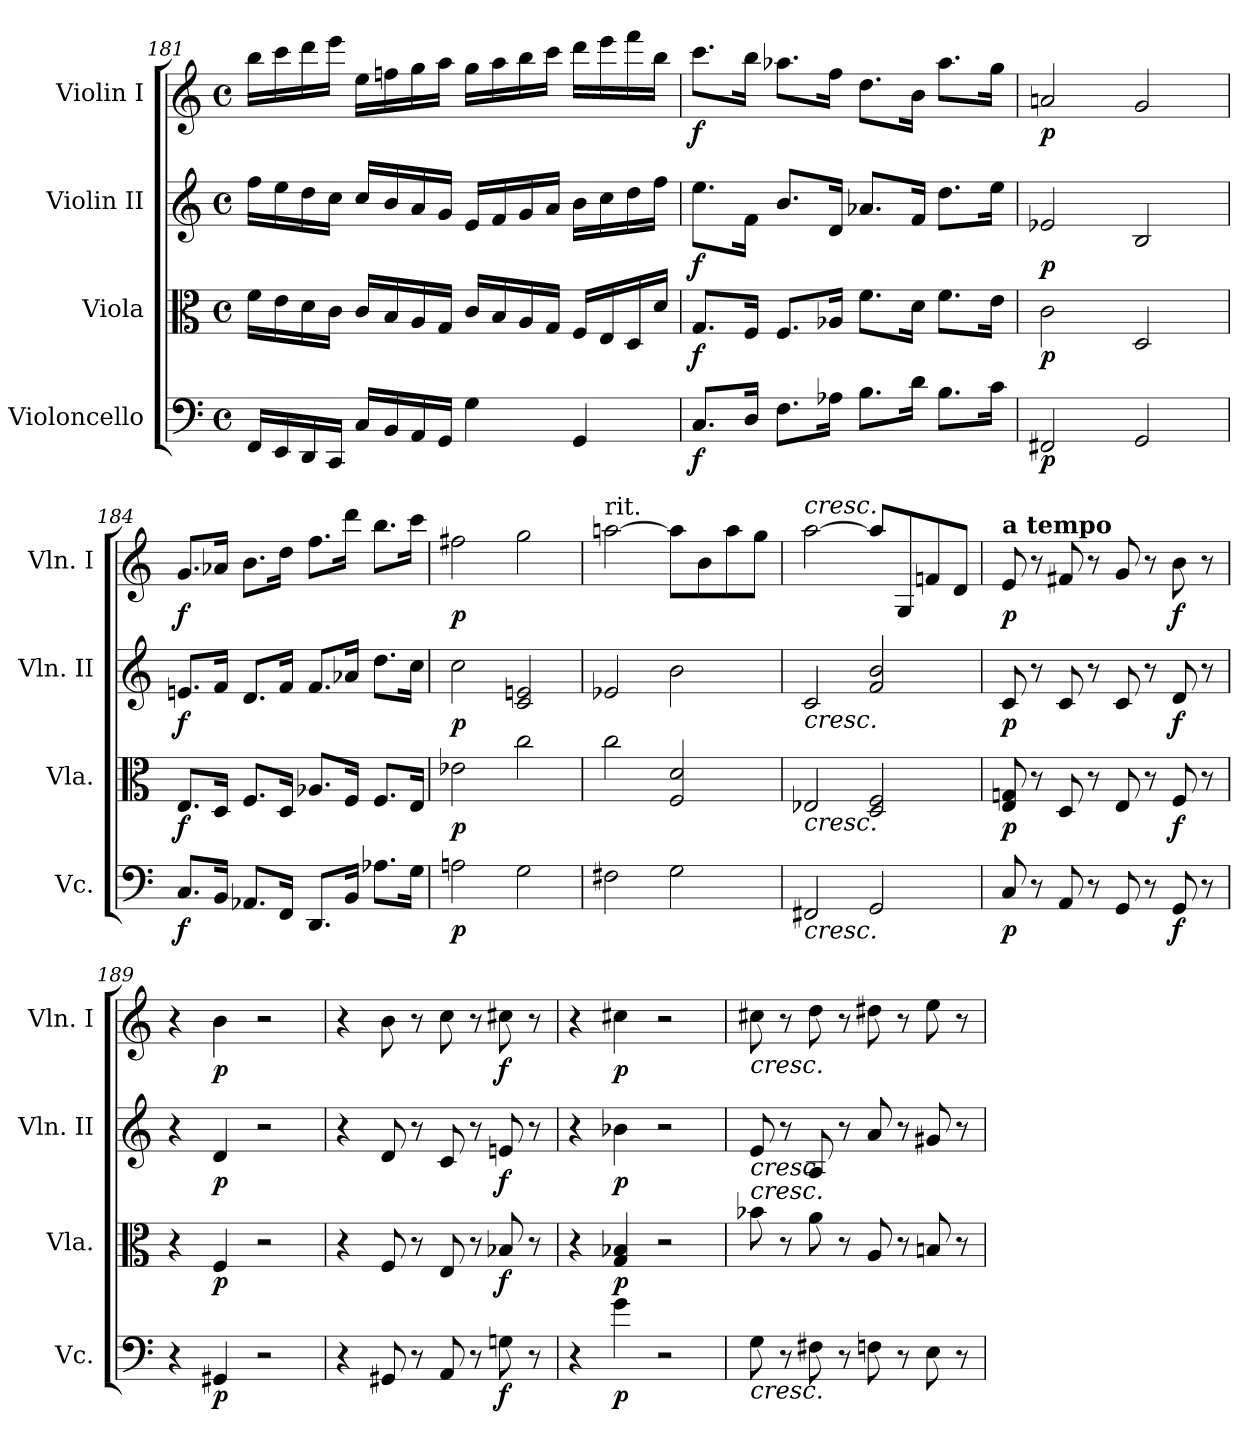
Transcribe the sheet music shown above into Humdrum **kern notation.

**kern	**dynam	**kern	**dynam	**kern	**dynam	**kern	**dynam
*part4	*part4	*part3	*part3	*part2	*part2	*part1	*part1
*staff4	*staff4	*staff3	*staff3	*staff2	*staff2	*staff1	*staff1
*I"Violoncello	*	*I"Viola	*	*I"Violin II	*	*I"Violin I	*
*I'Vc.	*	*I'Vla.	*	*I'Vln. II	*	*I'Vln. I	*
*clefF4	*	*clefC3	*	*clefG2	*	*clefG2	*
*k[]	*	*k[]	*	*k[]	*	*k[]	*
*M4/4	*	*M4/4	*	*M4/4	*	*M4/4	*
*met(c)	*	*met(c)	*	*met(c)	*	*met(c)	*
=181	=181	=181	=181	=181	=181	=181	=181
16FF/LL	.	16f\LL	.	16ff\LL	.	16bb\LL	.
16EE/	.	16e\	.	16ee\	.	16ccc\	.
16DD/	.	16d\	.	16dd\	.	16ddd\	.
16CC/JJ	.	16c\JJ	.	16cc\JJ	.	16eee\JJ	.
16C/LL	.	16c/LL	.	16cc/LL	.	16ee\LL	.
16BB/	.	16B/	.	16b/	.	16ffn\	.
16AA/	.	16A/	.	16a/	.	16gg\	.
16GG/JJ	.	16G/JJ	.	16g/JJ	.	16aa\JJ	.
4G\	.	16c/LL	.	16e/LL	.	16gg\LL	.
.	.	16B/	.	16f/	.	16aa\	.
.	.	16A/	.	16g/	.	16bb\	.
.	.	16G/JJ	.	16a/JJ	.	16ccc\JJ	.
4GG/	.	16F/LL	.	16b\LL	.	16ddd\LL	.
.	.	16E/	.	16cc\	.	16eee\	.
.	.	16D/	.	16dd\	.	16fff\	.
.	.	16d/JJ	.	16ff\JJ	.	16bb\JJ	.
=182	=182	=182	=182	=182	=182	=182	=182
!	!LO:DY:b	!	!LO:DY:b	!	!LO:DY:b	!	!LO:DY:b
8.C/L	f	8.G/L	f	8.ee\L	f	8.ccc\L	f
16D/Jk	.	16F/Jk	.	16f\Jk	.	16bb\Jk	.
8.F\L	.	8.F/L	.	8.b/L	.	8.aa-X\L	.
16A-X\Jk	.	16A-X/Jk	.	16d/Jk	.	16ff\Jk	.
8.B\L	.	8.f\L	.	8.a-X/L	.	8.dd\L	.
16d\Jk	.	16d\Jk	.	16f/Jk	.	16b\Jk	.
8.B\L	.	8.f\L	.	8.dd\L	.	8.aa-\L	.
16c\Jk	.	16e\Jk	.	16ee\Jk	.	16gg\Jk	.
=183	=183	=183	=183	=183	=183	=183	=183
!	!LO:DY:b	!	!LO:DY:b	!	!LO:DY:b	!	!LO:DY:b
2FF#X/	p	2c\	p	2e-X/	p	2an/	p
2GG/	.	2D/	.	2B/	.	2g/	.
=184	=184	=184	=184	=184	=184	=184	=184
!	!LO:DY:b	!	!LO:DY:b	!	!LO:DY:b	!	!LO:DY:b
8.C/L	f	8.E/L	f	8.en/L	f	8.g/L	f
16BB/Jk	.	16D/Jk	.	16f/Jk	.	16a-X/Jk	.
8.AA-X/L	.	8.F/L	.	8.d/L	.	8.b\L	.
16FF/Jk	.	16D/Jk	.	16f/Jk	.	16dd\Jk	.
8.DD/L	.	8.A-X/L	.	8.f/L	.	8.ff\L	.
16BB/Jk	.	16F/Jk	.	16a-X/Jk	.	16ddd\Jk	.
8.A-X\L	.	8.F/L	.	8.dd\L	.	8.bb\L	.
16G\Jk	.	16E/Jk	.	16cc\Jk	.	16ccc\Jk	.
=185	=185	=185	=185	=185	=185	=185	=185
!	!LO:DY:b	!	!LO:DY:b	!	!LO:DY:b	!	!LO:DY:b
2An\	p	2e-X\	p	2cc\	p	2ff#X\	p
2G\	.	2cc\	.	2c/ 2en/	.	2gg\	.
=186	=186	=186	=186	=186	=186	=186	=186
!	!	!	!	!	!	!LO:TX:a:t=rit.	!
2F#X\	.	2cc\	.	2e-X/	.	[2aan\	.
2G\	.	2F/ 2d/	.	2b\	.	8aa\L]	.
.	.	.	.	.	.	8b\	.
.	.	.	.	.	.	8aa\	.
.	.	.	.	.	.	8gg\J	.
=187	=187	=187	=187	=187	=187	=187	=187
!	!	!	!	!	!	!LO:TX:a:i:t=cresc.	!
!	!	!	!	!LO:TX:b:i:t=cresc.	!	!	!
!	!	!LO:TX:b:i:t=cresc.	!	!	!	!	!
!LO:TX:b:i:t=cresc.	!	!	!	!	!	!	!
2FF#X/	.	2E-X/	.	2c/	.	[2aa\	.
2GG/	.	2D/ 2F/	.	2f/ 2b/	.	8aa/L]	.
.	.	.	.	.	.	8G/	.
.	.	.	.	.	.	8fn/	.
.	.	.	.	.	.	8d/J	.
=188	=188	=188	=188	=188	=188	=188	=188
!	!	!	!	!	!	!LO:TX:a:B:t=a tempo	!
!	!LO:DY:b	!	!LO:DY:b	!	!LO:DY:b	!	!LO:DY:b
8C/	p	8E/ 8Gn/	p	8c/	p	8e/	p
8r	.	8r	.	8r	.	8r	.
8AA/	.	8D/	.	8c/	.	8f#X/	.
8r	.	8r	.	8r	.	8r	.
8GG/	.	8E/	.	8c/	.	8g/	.
8r	.	8r	.	8r	.	8r	.
!	!LO:DY:b	!	!LO:DY:b	!	!LO:DY:b	!	!LO:DY:b
8GG/	f	8F/	f	8d/	f	8b\	f
8r	.	8r	.	8r	.	8r	.
=189	=189	=189	=189	=189	=189	=189	=189
4r	.	4r	.	4r	.	4r	.
!	!LO:DY:b	!	!LO:DY:b	!	!LO:DY:b	!	!LO:DY:b
4GG#X/	p	4F/	p	4d/	p	4b\	p
2r	.	2r	.	2r	.	2r	.
=190	=190	=190	=190	=190	=190	=190	=190
4r	.	4r	.	4r	.	4r	.
8GG#X/	.	8F/	.	8d/	.	8b\	.
8r	.	8r	.	8r	.	8r	.
8AA/	.	8E/	.	8c/	.	8cc\	.
8r	.	8r	.	8r	.	8r	.
!	!LO:DY:b	!	!LO:DY:b	!	!LO:DY:b	!	!LO:DY:b
8Gn\	f	8B-X/	f	8en/	f	8cc#X\	f
8r	.	8r	.	8r	.	8r	.
=191	=191	=191	=191	=191	=191	=191	=191
4r	.	4r	.	4r	.	4r	.
!	!LO:DY:b	!	!LO:DY:b	!	!LO:DY:b	!	!LO:DY:b
4g\	p	4G/ 4B-X/	p	4b-X\	p	4cc#X\	p
2r	.	2r	.	2r	.	2r	.
=192	=192	=192	=192	=192	=192	=192	=192
!	!	!	!	!	!	!LO:TX:b:i:t=cresc.	!
!	!	!	!	!LO:TX:b:i:t=cresc.	!	!	!
!	!	!LO:TX:a:i:t=cresc.	!	!	!	!	!
!LO:TX:b:i:t=cresc.	!	!	!	!	!	!	!
8G\	.	8b-X\	.	8e/	.	8cc#X\	.
8r	.	8r	.	8r	.	8r	.
8F#X\	.	8a\	.	8A/	.	8dd\	.
8r	.	8r	.	8r	.	8r	.
8Fn\	.	8A/	.	8a/	.	8dd#X\	.
8r	.	8r	.	8r	.	8r	.
8E\	.	8Bn/	.	8g#X/	.	8ee\	.
8r	.	8r	.	8r	.	8r	.
=	=	=	=	=	=	=	=
*-	*-	*-	*-	*-	*-	*-	*-
